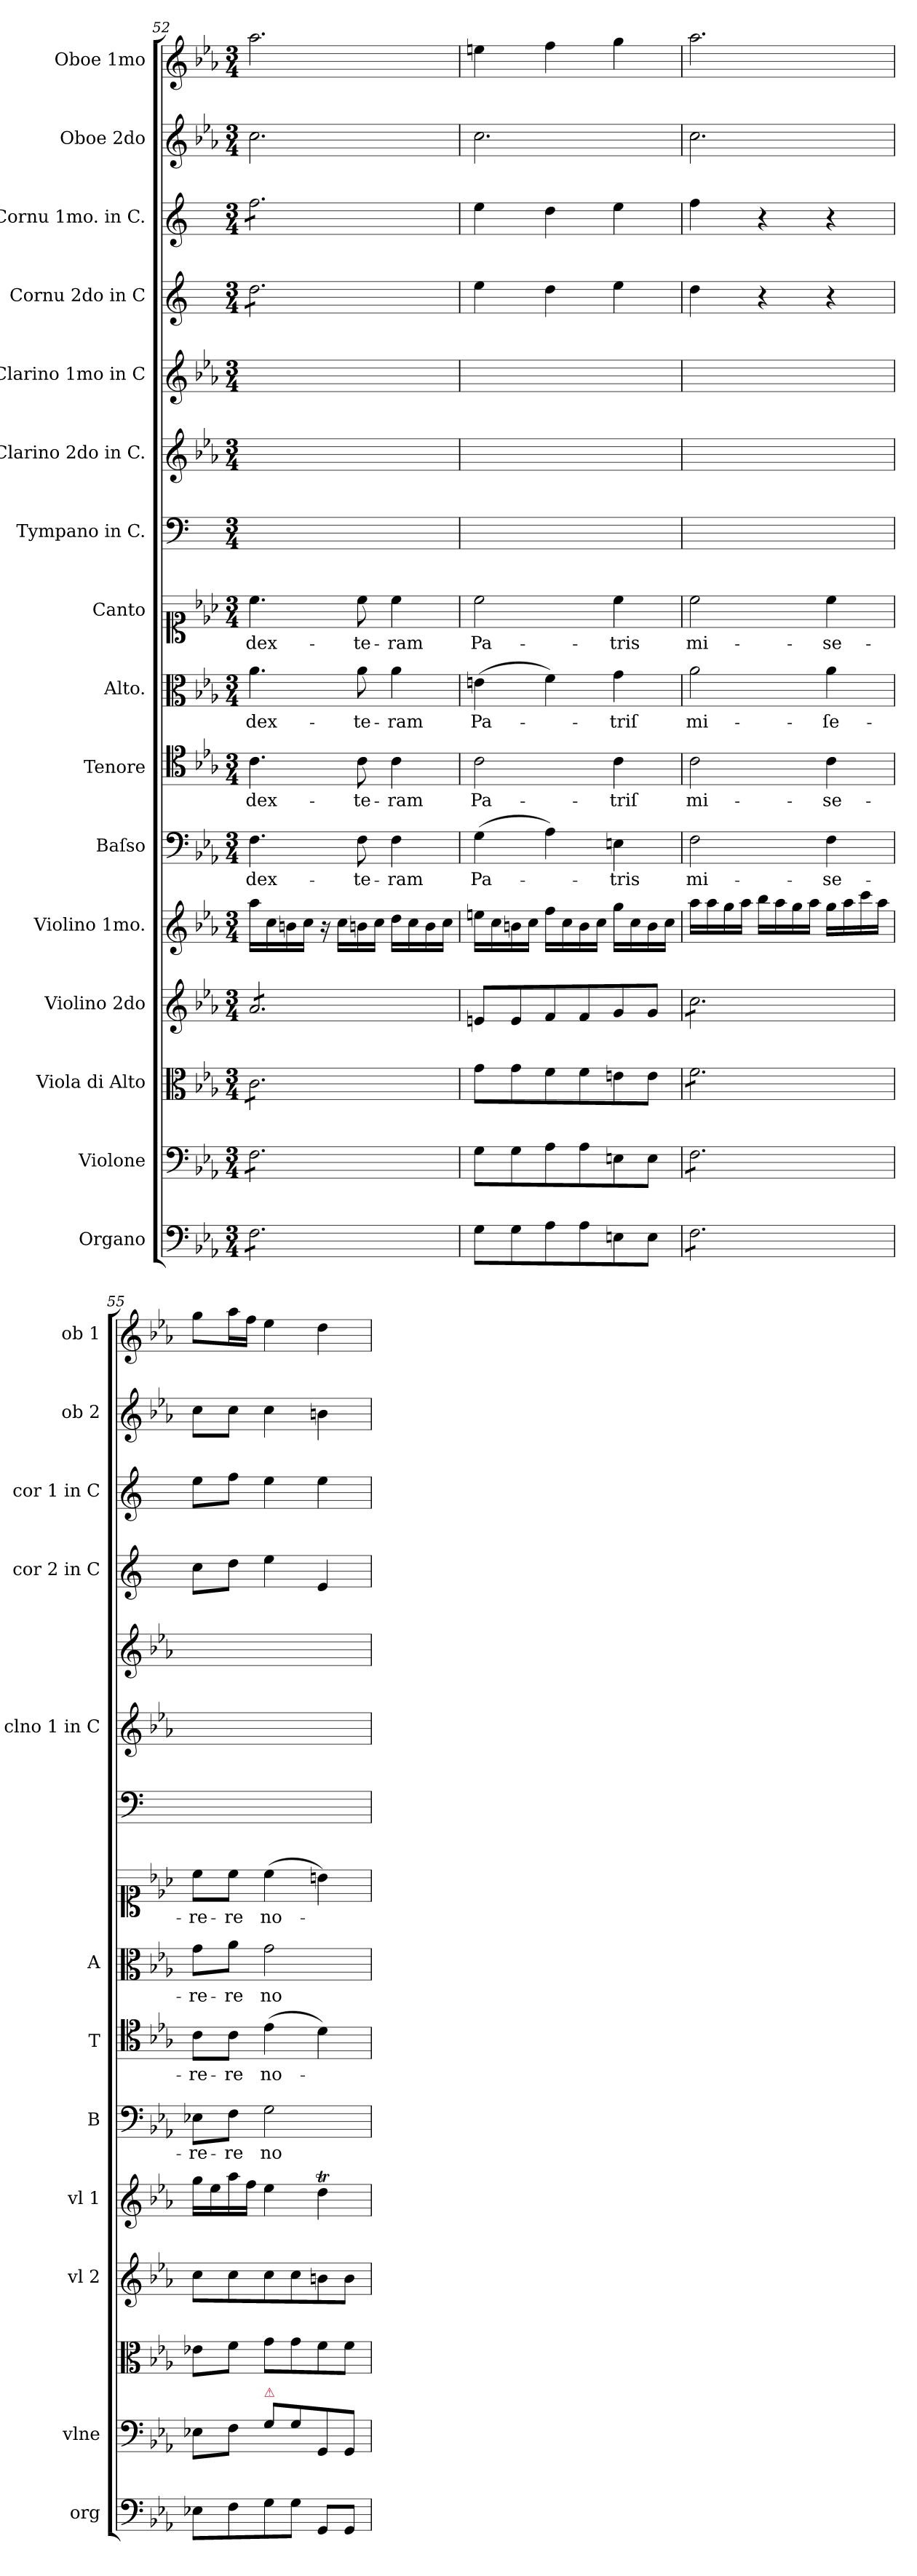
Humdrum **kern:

**kern	**kern	**kern	**kern	**kern	**kern	**text	**kern	**text	**kern	**text	**kern	**text	**kern	**kern	**kern	**kern	**kern	**kern	**kern
*part16	*part15	*part14	*part13	*part12	*part11	*part11	*part10	*part10	*part9	*part9	*part8	*part8	*part7	*part6	*part5	*part4	*part3	*part2	*part1
*staff16	*staff15	*staff14	*staff13	*staff12	*staff11	*staff11	*staff10	*staff10	*staff9	*staff9	*staff8	*staff8	*staff7	*staff6	*staff5	*staff4	*staff3	*staff2	*staff1
*I"Organo	*I"Violone	*I"Viola di Alto	*I"Violino 2do	*I"Violino 1mo.	*I"Baſso	*	*I"Tenore	*	*I"Alto.	*	*I"Canto	*	*I"Tympano in C.	*I"Clarino 2do in C.	*I"Clarino 1mo in C	*I"Cornu 2do in C	*I"Cornu 1mo. in C.	*I"Oboe 2do	*I"Oboe 1mo
*I'org	*I'vlne	*	*I'vl 2	*I'vl 1	*I'B	*	*I'T	*	*I'A	*	*	*	*	*I'clno 1 in C	*	*I'cor 2 in C	*I'cor 1 in C	*I'ob 2	*I'ob 1
*clefF4	*clefF4	*clefC3	*clefG2	*clefG2	*clefF4	*	*clefC4	*	*clefC3	*	*clefC1	*	*clefF4	*clefG2	*clefG2	*clefG2	*clefG2	*clefG2	*clefG2
*	*	*	*	*	*	*	*	*	*	*	*	*	*	*	*	*ITrd5c9	*ITrd5c9	*	*
*k[b-e-a-]	*k[b-e-a-]	*k[b-e-a-]	*k[b-e-a-]	*k[b-e-a-]	*k[b-e-a-]	*	*k[b-e-a-]	*	*k[b-e-a-]	*	*k[b-e-a-]	*	*k[]	*k[b-e-a-]	*k[b-e-a-]	*k[b-e-a-]	*k[b-e-a-]	*k[b-e-a-]	*k[b-e-a-]
*c:	*c:	*c:	*c:	*c:	*c:	*	*c:	*	*c:	*	*c:	*	*a:	*c:	*c:	*c:	*c:	*c:	*c:
*M3/4	*M3/4	*M3/4	*M3/4	*M3/4	*M3/4	*	*M3/4	*	*M3/4	*	*M3/4	*	*M3/4	*M3/4	*M3/4	*M3/4	*M3/4	*M3/4	*M3/4
=52	=52	=52	=52	=52	=52	=52	=52	=52	=52	=52	=52	=52	=52	=52	=52	=52	=52	=52	=52
*tremolo	*	*	*	*	*	*	*	*	*	*	*	*	*	*	*	*	*	*	*
*	*tremolo	*	*	*	*	*	*	*	*	*	*	*	*	*	*	*	*	*	*
*	*	*tremolo	*	*	*	*	*	*	*	*	*	*	*	*	*	*	*	*	*
*	*	*	*tremolo	*	*	*	*	*	*	*	*	*	*	*	*	*	*	*	*
*	*	*	*	*	*	*	*	*	*	*	*	*	*	*	*	*tremolo	*	*	*
*	*	*	*	*	*	*	*	*	*	*	*	*	*	*	*	*	*tremolo	*	*
8F\L	8F\L	8c\L	8a-/L	16aa-\LL	4.F\	dex-	4.c\	dex-	4.a-\	dex-	4.cc\	dex-	2.ryy	2.ryy	2.ryy	8f\L	8a-\L	2.cc\	2.aa-\
.	.	.	.	16cc\	.	.	.	.	.	.	.	.	.	.	.	.	.	.	.
8F\	8F\	8c\	8a-/	16bn\	.	.	.	.	.	.	.	.	.	.	.	8f\	8a-\	.	.
.	.	.	.	16cc\JJ	.	.	.	.	.	.	.	.	.	.	.	.	.	.	.
8F\	8F\	8c\	8a-/	16r	.	.	.	.	.	.	.	.	.	.	.	8f\	8a-\	.	.
.	.	.	.	16cc\LL	.	.	.	.	.	.	.	.	.	.	.	.	.	.	.
8F\	8F\	8c\	8a-/	16bn\	8F\	-te-	8c\	-te-	8a-\	-te-	8cc\	-te-	.	.	.	8f\	8a-\	.	.
.	.	.	.	16cc\JJ	.	.	.	.	.	.	.	.	.	.	.	.	.	.	.
8F\	8F\	8c\	8a-/	16dd\LL	4F\	-ram	4c\	-ram	4a-\	-ram	4cc\	-ram	.	.	.	8f\	8a-\	.	.
.	.	.	.	16cc\	.	.	.	.	.	.	.	.	.	.	.	.	.	.	.
8F\J	8F\J	8c\J	8a-/J	16b\	.	.	.	.	.	.	.	.	.	.	.	8f\J	8a-\J	.	.
*	*	*	*	*	*	*	*	*	*	*	*	*	*	*	*	*	*Xtremolo	*	*
*	*	*	*	*	*	*	*	*	*	*	*	*	*	*	*	*Xtremolo	*	*	*
*	*	*	*Xtremolo	*	*	*	*	*	*	*	*	*	*	*	*	*	*	*	*
*	*	*Xtremolo	*	*	*	*	*	*	*	*	*	*	*	*	*	*	*	*	*
*	*Xtremolo	*	*	*	*	*	*	*	*	*	*	*	*	*	*	*	*	*	*
*Xtremolo	*	*	*	*	*	*	*	*	*	*	*	*	*	*	*	*	*	*	*
.	.	.	.	16cc\JJ	.	.	.	.	.	.	.	.	.	.	.	.	.	.	.
=53	=53	=53	=53	=53	=53	=53	=53	=53	=53	=53	=53	=53	=53	=53	=53	=53	=53	=53	=53
8G\L	8G\L	8g\L	8en/L	16een\LL	(4G\	Pa-	2c\	Pa-	(4en\	Pa-	2cc\	Pa-	2.ryy	2.ryy	2.ryy	4g\	4g\	2.cc\	4een\
.	.	.	.	16cc\	.	.	.	.	.	.	.	.	.	.	.	.	.	.	.
8G\	8G\	8g\	8e/	16bn\	.	.	.	.	.	.	.	.	.	.	.	.	.	.	.
.	.	.	.	16cc\JJ	.	.	.	.	.	.	.	.	.	.	.	.	.	.	.
8A-\	8A-\	8f\	8f/	16ff\LL	4A-\)	.	.	.	4f\)	.	.	.	.	.	.	4f\	4f\	.	4ff\
.	.	.	.	16cc\	.	.	.	.	.	.	.	.	.	.	.	.	.	.	.
8A-\	8A-\	8f\	8f/	16b\	.	.	.	.	.	.	.	.	.	.	.	.	.	.	.
.	.	.	.	16cc\JJ	.	.	.	.	.	.	.	.	.	.	.	.	.	.	.
8En\	8En\	8en\	8g/	16gg\LL	4En\	-tris	4c\	-triſ	4g\	-triſ	4cc\	-tris	.	.	.	4g\	4g\	.	4gg\
.	.	.	.	16cc\	.	.	.	.	.	.	.	.	.	.	.	.	.	.	.
8E\J	8E\J	8e\J	8g/J	16b\	.	.	.	.	.	.	.	.	.	.	.	.	.	.	.
.	.	.	.	16cc\JJ	.	.	.	.	.	.	.	.	.	.	.	.	.	.	.
=54	=54	=54	=54	=54	=54	=54	=54	=54	=54	=54	=54	=54	=54	=54	=54	=54	=54	=54	=54
*tremolo	*	*	*	*	*	*	*	*	*	*	*	*	*	*	*	*	*	*	*
*	*tremolo	*	*	*	*	*	*	*	*	*	*	*	*	*	*	*	*	*	*
*	*	*tremolo	*	*	*	*	*	*	*	*	*	*	*	*	*	*	*	*	*
*	*	*	*tremolo	*	*	*	*	*	*	*	*	*	*	*	*	*	*	*	*
8F\L	8F\L	8f\L	8cc\L	16aa-\LL	2F\	mi-	2c\	mi-	2a-\	mi-	2cc\	mi-	2.ryy	2.ryy	2.ryy	4f\	4a-\	2.cc\	2.aa-\
.	.	.	.	16aa-\	.	.	.	.	.	.	.	.	.	.	.	.	.	.	.
8F\	8F\	8f\	8cc\	16gg\	.	.	.	.	.	.	.	.	.	.	.	.	.	.	.
.	.	.	.	16aa-\JJ	.	.	.	.	.	.	.	.	.	.	.	.	.	.	.
8F\	8F\	8f\	8cc\	16bb-\LL	.	.	.	.	.	.	.	.	.	.	.	4r	4r	.	.
.	.	.	.	16aa-\	.	.	.	.	.	.	.	.	.	.	.	.	.	.	.
8F\	8F\	8f\	8cc\	16gg\	.	.	.	.	.	.	.	.	.	.	.	.	.	.	.
.	.	.	.	16aa-\JJ	.	.	.	.	.	.	.	.	.	.	.	.	.	.	.
8F\	8F\	8f\	8cc\	16gg\LL	4F\	-se-	4c\	-se-	4a-\	-ſe-	4cc\	-se-	.	.	.	4r	4r	.	.
.	.	.	.	16aa-\	.	.	.	.	.	.	.	.	.	.	.	.	.	.	.
8F\J	8F\J	8f\J	8cc\J	16ccc\	.	.	.	.	.	.	.	.	.	.	.	.	.	.	.
*	*	*	*Xtremolo	*	*	*	*	*	*	*	*	*	*	*	*	*	*	*	*
*	*	*Xtremolo	*	*	*	*	*	*	*	*	*	*	*	*	*	*	*	*	*
*	*Xtremolo	*	*	*	*	*	*	*	*	*	*	*	*	*	*	*	*	*	*
*Xtremolo	*	*	*	*	*	*	*	*	*	*	*	*	*	*	*	*	*	*	*
.	.	.	.	16aa-\JJ	.	.	.	.	.	.	.	.	.	.	.	.	.	.	.
=55	=55	=55	=55	=55	=55	=55	=55	=55	=55	=55	=55	=55	=55	=55	=55	=55	=55	=55	=55
8E-X\L	8E-X\L	8e-X\L	8cc\L	16gg\LL	8E-X\L	-re-	8c\L	-re-	8g\L	-re-	8cc\L	-re-	2.ryy	2.ryy	2.ryy	8e-\L	8g\L	8cc\L	8gg\L
.	.	.	.	16ee-\	.	.	.	.	.	.	.	.	.	.	.	.	.	.	.
8F\	8F\J	8f\J	8cc\	16aa-\	8F\J	-re	8c\J	-re	8a-\J	-re	8cc\J	-re	.	.	.	8f\J	8a-\J	8cc\J	16aa-\L
.	.	.	.	16ff\JJ	.	.	.	.	.	.	.	.	.	.	.	.	.	.	16ff\JJ
!	!LO:TX:a:color=crimson:t=⚠	!	!	!	!	!	!	!	!	!	!	!	!	!	!	!	!	!	!
8G\	8G\L	8g\L	8cc\	4ee-\	2G\	no-	(4e-\	no-	2g\	no-	(4cc\	no-	.	.	.	4g\	4g\	4cc\	4ee-\
8G\J	8G\	8g\	8cc\	.	.	.	.	.	.	.	.	.	.	.	.	.	.	.	.
8GG/L	8GG/	8f\	8bn\	4ddt\	.	.	4d\)	.	.	.	4bn\)	.	.	.	.	4G/	4g\	4bn\	4dd\
8GG/J	8GG/J	8f\J	8b\J	.	.	.	.	.	.	.	.	.	.	.	.	.	.	.	.
=	=	=	=	=	=	=	=	=	=	=	=	=	=	=	=	=	=	=	=
*-	*-	*-	*-	*-	*-	*-	*-	*-	*-	*-	*-	*-	*-	*-	*-	*-	*-	*-	*-
